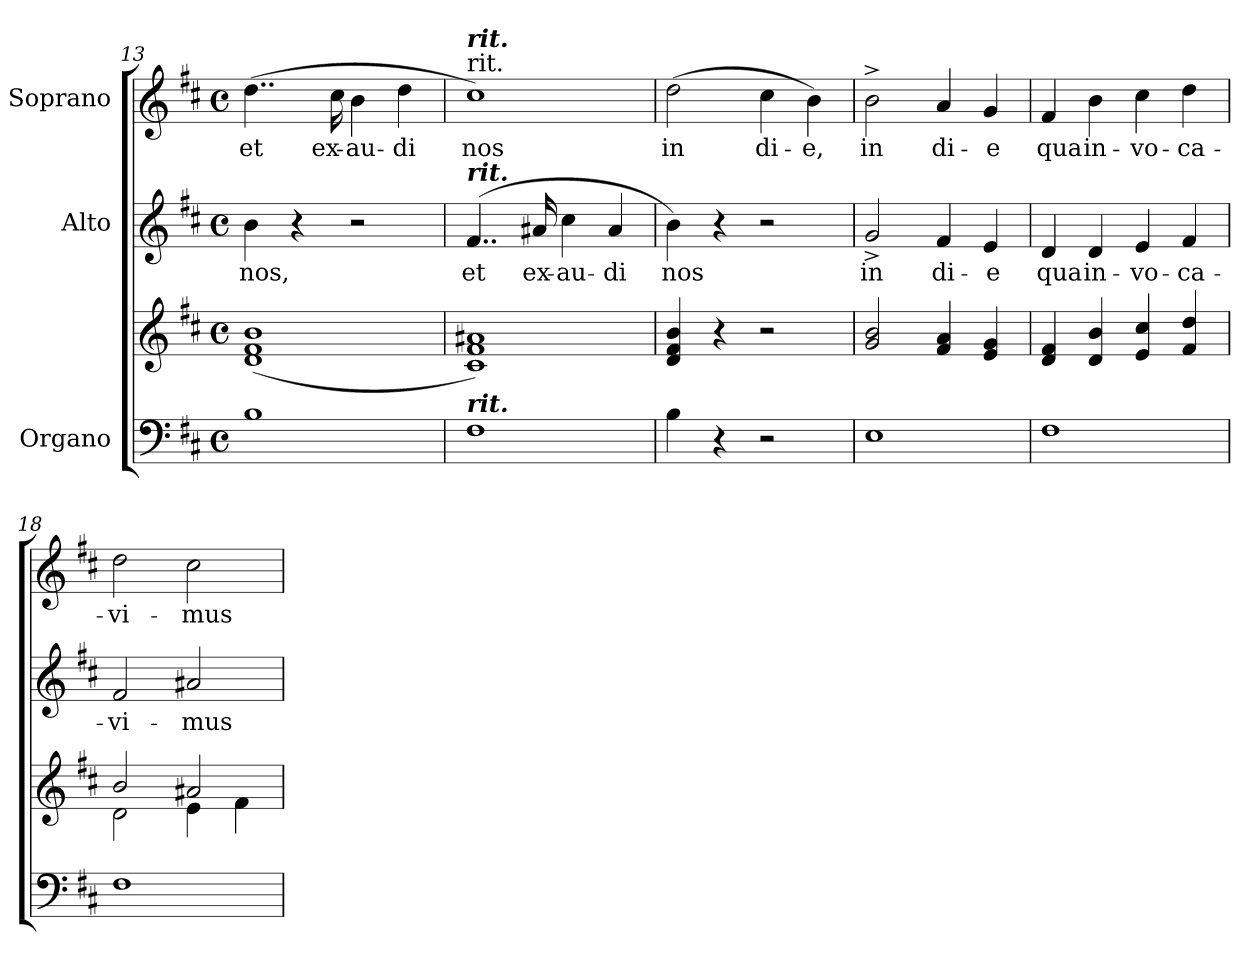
**kern	**kern	**kern	**text	**kern	**text
*part3	*part3	*part2	*part2	*part1	*part1
*staff4	*staff3	*staff2	*staff2	*staff1	*staff1
*I"Organo	*	*I"Alto	*	*I"Soprano	*
*clefF4	*clefG2	*clefG2	*	*clefG2	*
*k[f#c#]	*k[f#c#]	*k[f#c#]	*	*k[f#c#]	*
*D:	*D:	*D:	*	*D:	*
*M4/4	*M4/4	*M4/4	*	*M4/4	*
*met(c)	*met(c)	*met(c)	*	*met(c)	*
=13	=13	=13	=13	=13	=13
!	!	!	!LO:LY:b:color=#000000	!	!
!	!	!	!	!	!LO:LY:b:color=#000000
1Bi	(1di 1f#i 1bi	4bi\	nos,	(4..ddi\	et
.	.	4r	.	.	.
!	!	!	!	!	!LO:LY:b:color=#000000
.	.	.	.	16cc#i\	ex-
!	!	!	!	!	!LO:LY:b:color=#000000
.	.	2r	.	4bi\	-au-
!	!	!	!	!	!LO:LY:b:color=#000000
.	.	.	.	4ddi\	-di
=14	=14	=14	=14	=14	=14
!	!	!	!LO:LY:b:color=#000000	!	!
!	!	!	!	!LO:TX:t=rit.	!
!	!	!	!	!LO:TX:a:Bi:t=rit.	!
!	!	!LO:TX:a:Bi:t=rit.	!	!	!
!LO:TX:a:Bi:t=rit.	!	!	!	!	!
!	!	!	!	!	!LO:LY:b:color=#000000
1F#i	1c#i 1f#i 1a#Xi)	(4..f#i/	et	1cc#i)	nos
!	!	!	!LO:LY:b:color=#000000	!	!
.	.	16a#Xi/	ex-	.	.
!	!	!	!LO:LY:b:color=#000000	!	!
.	.	4cc#i\	-au-	.	.
!	!	!	!LO:LY:b:color=#000000	!	!
.	.	4a#i/	-di	.	.
=15	=15	=15	=15	=15	=15
!	!	!	!LO:LY:b:color=#000000	!	!
!	!	!	!	!	!LO:LY:b:color=#000000
4Bi\	4di/ 4f#i 4bi	4bi\)	nos	(2ddi\	in
4r	4r	4r	.	.	.
!	!	!	!	!	!LO:LY:b:color=#000000
2r	2r	2r	.	4cc#i\	di-
!	!	!	!	!	!LO:LY:b:color=#000000
.	.	.	.	4bi\)	-e,
!!LO:PB:g=z
=16	=16	=16	=16	=16	=16
!	!	!	!LO:LY:b:color=#000000	!	!
!	!	!	!	!	!LO:LY:b:color=#000000
1Ei	2gi/ 2bi	2g^i/	in	2b^i\	in
!	!	!	!LO:LY:b:color=#000000	!	!
!	!	!	!	!	!LO:LY:b:color=#000000
.	4f#i/ 4ai	4f#i/	di-	4ai/	di-
!	!	!	!LO:LY:b:color=#000000	!	!
!	!	!	!	!	!LO:LY:b:color=#000000
.	4ei/ 4gi	4ei/	-e	4gi/	-e
=17	=17	=17	=17	=17	=17
!	!	!	!LO:LY:b:color=#000000	!	!
!	!	!	!	!	!LO:LY:b:color=#000000
1F#i	4di/ 4f#i	4di/	qua	4f#i/	qua
!	!	!	!LO:LY:b:color=#000000	!	!
!	!	!	!	!	!LO:LY:b:color=#000000
.	4di/ 4bi	4di/	in-	4bi\	in-
!	!	!	!LO:LY:b:color=#000000	!	!
!	!	!	!	!	!LO:LY:b:color=#000000
.	4ei/ 4cc#i	4ei/	-vo-	4cc#i\	-vo-
!	!	!	!LO:LY:b:color=#000000	!	!
!	!	!	!	!	!LO:LY:b:color=#000000
.	4f#i/ 4ddi	4f#i/	-ca-	4ddi\	-ca-
=18	=18	=18	=18	=18	=18
*	*^	*	*	*	*
!	!	!	!	!LO:LY:b:color=#000000	!	!
!	!	!	!	!	!	!LO:LY:b:color=#000000
1F#i	2bi/	2di\	2f#i/	-vi-	2ddi\	-vi-
!	!	!	!	!LO:LY:b:color=#000000	!	!
!	!	!	!	!	!	!LO:LY:b:color=#000000
.	2a#Xi/	4ei\	2a#Xi/	-mus	2cc#i\	-mus
.	.	4f#i\	.	.	.	.
*	*v	*v	*	*	*	*
=	=	=	=	=	=
*-	*-	*-	*-	*-	*-
